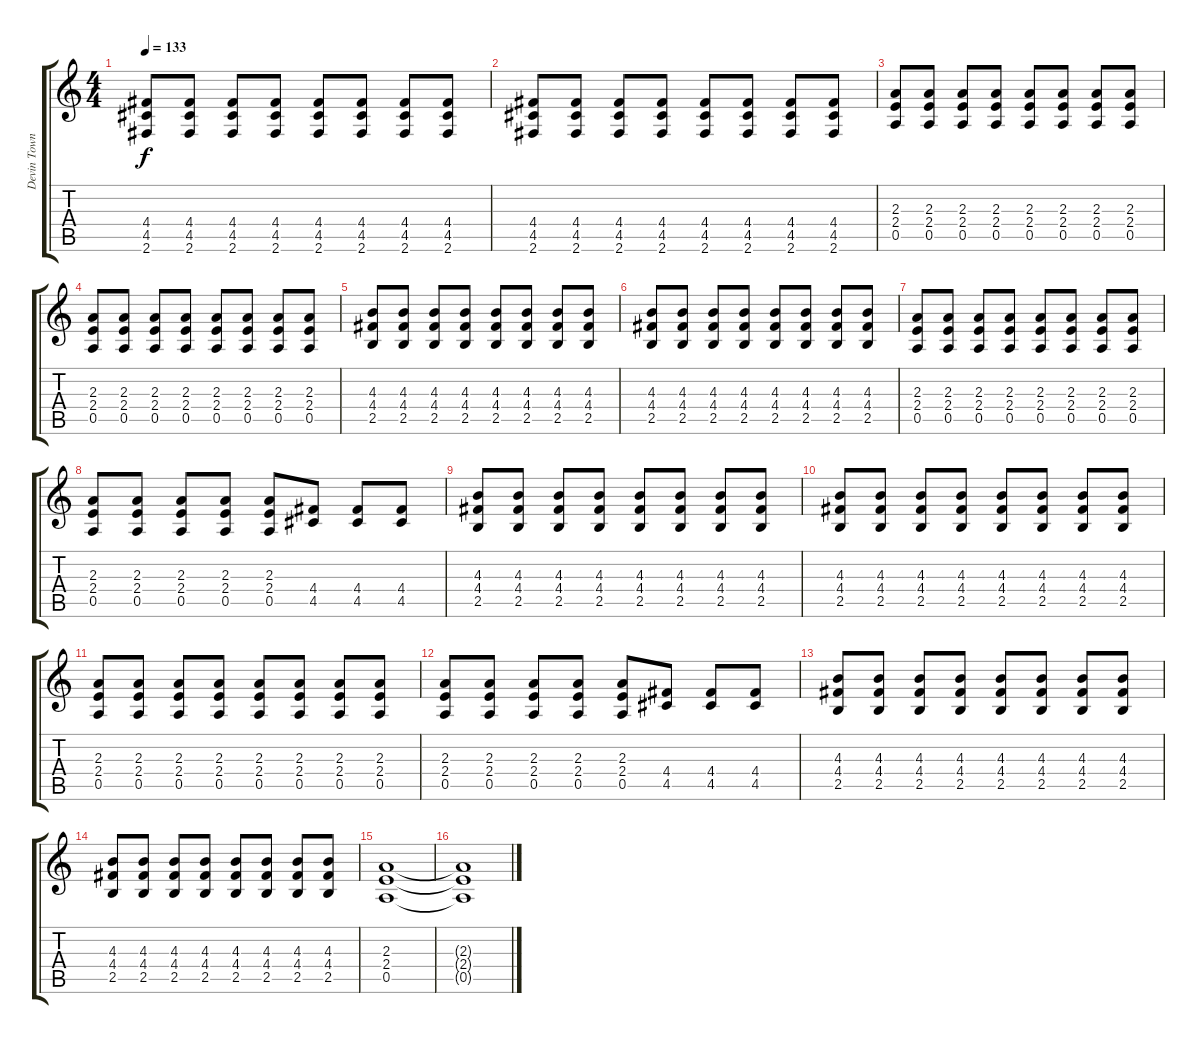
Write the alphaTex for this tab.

\track ("Devin Townsend" "Devin Town") {instrument distortionguitar}
\staff {score tabs}
\tuning (E4 B3 G3 D3 A2 E2) {hide}
\ts (4 4)
\tempo 133
\clef g2
\ks c
(4.4 4.5 2.6).8{dy f} (4.4 4.5 2.6).8 (4.4 4.5 2.6).8 (4.4 4.5 2.6).8 (4.4 4.5 2.6).8 (4.4 4.5 2.6).8 (4.4 4.5 2.6).8 (4.4 4.5 2.6).8 |
(4.4 4.5 2.6).8 (4.4 4.5 2.6).8 (4.4 4.5 2.6).8 (4.4 4.5 2.6).8 (4.4 4.5 2.6).8 (4.4 4.5 2.6).8 (4.4 4.5 2.6).8 (4.4 4.5 2.6).8 |
(2.3 2.4 0.5).8 (2.3 2.4 0.5).8 (2.3 2.4 0.5).8 (2.3 2.4 0.5).8 (2.3 2.4 0.5).8 (2.3 2.4 0.5).8 (2.3 2.4 0.5).8 (2.3 2.4 0.5).8 |
(2.3 2.4 0.5).8 (2.3 2.4 0.5).8 (2.3 2.4 0.5).8 (2.3 2.4 0.5).8 (2.3 2.4 0.5).8 (2.3 2.4 0.5).8 (2.3 2.4 0.5).8 (2.3 2.4 0.5).8 |
(4.3 4.4 2.5).8 (4.3 4.4 2.5).8 (4.3 4.4 2.5).8 (4.3 4.4 2.5).8 (4.3 4.4 2.5).8 (4.3 4.4 2.5).8 (4.3 4.4 2.5).8 (4.3 4.4 2.5).8 |
(4.3 4.4 2.5).8 (4.3 4.4 2.5).8 (4.3 4.4 2.5).8 (4.3 4.4 2.5).8 (4.3 4.4 2.5).8 (4.3 4.4 2.5).8 (4.3 4.4 2.5).8 (4.3 4.4 2.5).8 |
(2.3 2.4 0.5).8 (2.3 2.4 0.5).8 (2.3 2.4 0.5).8 (2.3 2.4 0.5).8 (2.3 2.4 0.5).8 (2.3 2.4 0.5).8 (2.3 2.4 0.5).8 (2.3 2.4 0.5).8 |
(2.3 2.4 0.5).8 (2.3 2.4 0.5).8 (2.3 2.4 0.5).8 (2.3 2.4 0.5).8 (2.3 2.4 0.5).8 (4.4 4.5).8 (4.4 4.5).8 (4.4 4.5).8 |
(4.3 4.4 2.5).8 (4.3 4.4 2.5).8 (4.3 4.4 2.5).8 (4.3 4.4 2.5).8 (4.3 4.4 2.5).8 (4.3 4.4 2.5).8 (4.3 4.4 2.5).8 (4.3 4.4 2.5).8 |
(4.3 4.4 2.5).8 (4.3 4.4 2.5).8 (4.3 4.4 2.5).8 (4.3 4.4 2.5).8 (4.3 4.4 2.5).8 (4.3 4.4 2.5).8 (4.3 4.4 2.5).8 (4.3 4.4 2.5).8 |
(2.3 2.4 0.5).8 (2.3 2.4 0.5).8 (2.3 2.4 0.5).8 (2.3 2.4 0.5).8 (2.3 2.4 0.5).8 (2.3 2.4 0.5).8 (2.3 2.4 0.5).8 (2.3 2.4 0.5).8 |
(2.3 2.4 0.5).8 (2.3 2.4 0.5).8 (2.3 2.4 0.5).8 (2.3 2.4 0.5).8 (2.3 2.4 0.5).8 (4.4 4.5).8 (4.4 4.5).8 (4.4 4.5).8 |
(4.3 4.4 2.5).8 (4.3 4.4 2.5).8 (4.3 4.4 2.5).8 (4.3 4.4 2.5).8 (4.3 4.4 2.5).8 (4.3 4.4 2.5).8 (4.3 4.4 2.5).8 (4.3 4.4 2.5).8 |
(4.3 4.4 2.5).8 (4.3 4.4 2.5).8 (4.3 4.4 2.5).8 (4.3 4.4 2.5).8 (4.3 4.4 2.5).8 (4.3 4.4 2.5).8 (4.3 4.4 2.5).8 (4.3 4.4 2.5).8 |
(2.3 2.4 0.5).1 |
(2.3{t} 2.4{t} 0.5{t}).1
